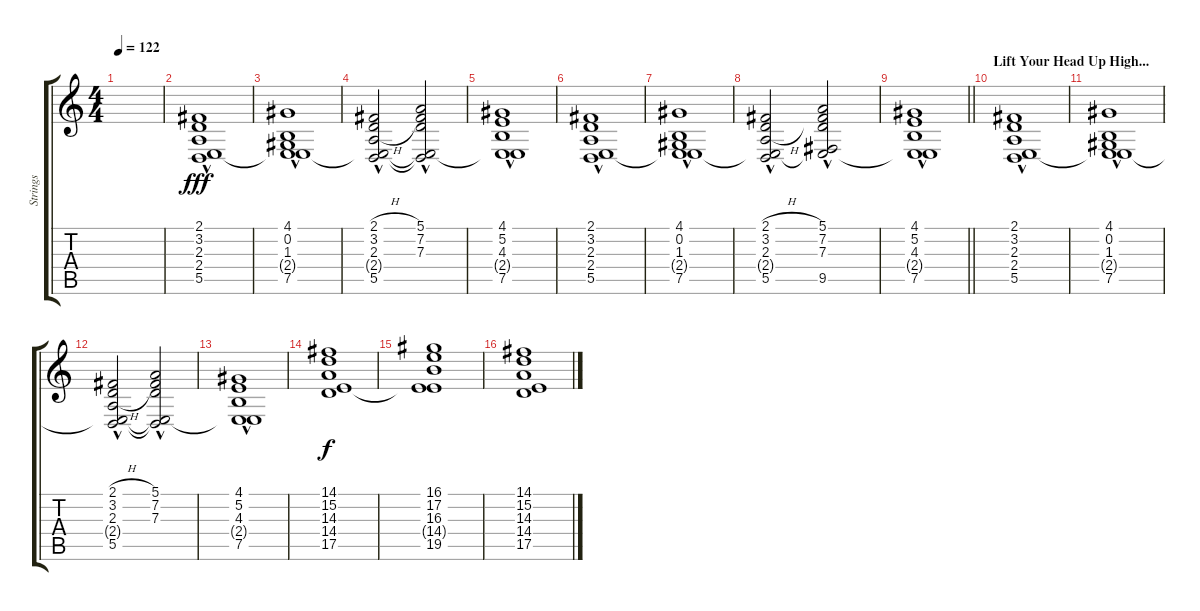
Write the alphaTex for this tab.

\track ("Strings" "Strings") {instrument stringensemble1}
\staff {score tabs}
\tuning (E4 B3 G3 D3 A2 E2) {hide}
\ts (4 4)
\tempo 122
\clef g2
\ks c
|
(2.1 3.2 2.3{hac} 2.4 5.5).1{dy fff} |
(4.1 0.2 1.3{hac} 2.4{t} 7.5).1 |
(2.1{h} 3.2{h} 2.3{h hac} 2.4{t} 5.5).2 (5.1{hac} 7.2{hac} 7.3{hac} 2.4{t} 5.5{t}).2 |
(4.1 5.2 4.3{hac} 2.4{t} 7.5).1 |
(2.1 3.2 2.3{hac} 2.4 5.5).1 |
(4.1 0.2 1.3{hac} 2.4{t} 7.5).1 |
(2.1{h} 3.2{h} 2.3{h hac} 2.4{t} 5.5).2 (5.1{hac} 7.2{hac} 7.3{hac} 2.4{t} 9.5).2 |
\barLineRight lightlight
(4.1 5.2 4.3{hac} 2.4{t} 7.5).1 |
\section ("" "Lift Your Head Up High...")
(2.1 3.2 2.3{hac} 2.4 5.5).1 |
(4.1 0.2 1.3{hac} 2.4{t} 7.5).1 |
(2.1{h} 3.2{h} 2.3{h hac} 2.4{t} 5.5).2 (5.1{hac} 7.2{hac} 7.3{hac} 2.4{t} 5.5{t}).2 |
(4.1 5.2 4.3{hac} 2.4{t} 7.5).1 |
(14.1 15.2 14.3 14.4 17.5).1{dy f} |
(16.1 17.2 16.3 14.4{t} 19.5).1 |
(14.1 15.2 14.3 14.4 17.5).1
